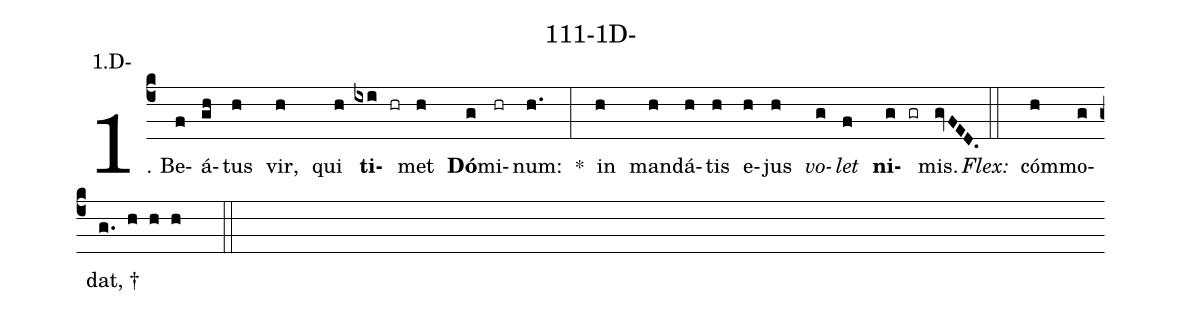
name: 111-1D-;
annotation: 1.D-;
%%
(c4)1. Be(f)á(gh)tus(h) vir,(h) qui(h) <b>ti</b>(ixi hr)met(h) <b>Dó</b>(g)mi(hr)num:(h.) *(:) in(h) man(h)dá(h)tis(h) e(h)jus(h) <i>vo</i>(g)<i>let</i>(f) <b>ni</b>(g gr)mis.(gvFED.) (::)
<i>Flex:</i>()  cóm(h)mo(g)dat, †(g. h h h  ::)
